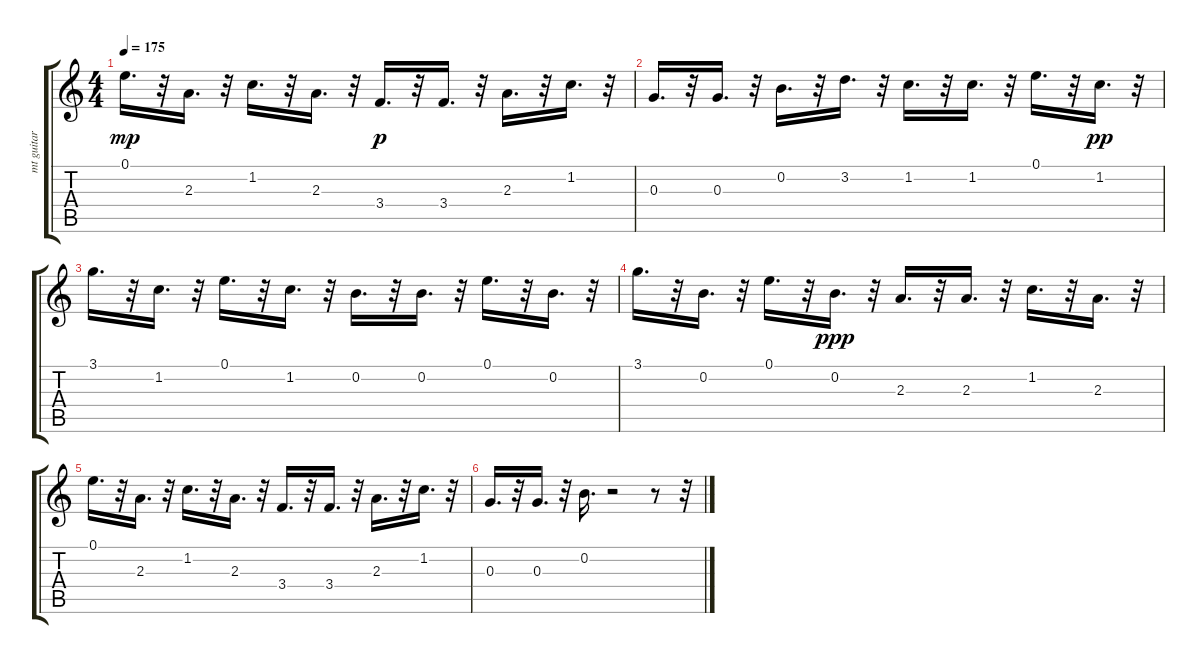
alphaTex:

\track ("mt guitar" "mt guitar") {instrument electricguitarmuted}
\staff {score tabs}
\tuning (E4 B3 G3 D3 A2 E2) {hide}
\ts (4 4)
\tempo 175
\clef g2
\ks c
0.1.16{d dy mp} r.32 2.3.16{d} r.32 1.2.16{d} r.32 2.3.16{d} r.32 3.4.16{d dy p} r.32 3.4.16{d} r.32 2.3.16{d} r.32 1.2.16{d} r.32 |
0.3.16{d} r.32 0.3.16{d} r.32 0.2.16{d} r.32 3.2.16{d} r.32 1.2.16{d} r.32 1.2.16{d} r.32 0.1.16{d} r.32 1.2.16{d dy pp} r.32 |
3.1.16{d} r.32 1.2.16{d} r.32 0.1.16{d} r.32 1.2.16{d} r.32 0.2.16{d} r.32 0.2.16{d} r.32 0.1.16{d} r.32 0.2.16{d} r.32 |
3.1.16{d} r.32 0.2.16{d} r.32 0.1.16{d} r.32 0.2.16{d dy ppp} r.32 2.3.16{d} r.32 2.3.16{d} r.32 1.2.16{d} r.32 2.3.16{d} r.32 |
0.1.16{d} r.32 2.3.16{d} r.32 1.2.16{d} r.32 2.3.16{d} r.32 3.4.16{d} r.32 3.4.16{d} r.32 2.3.16{d} r.32 1.2.16{d} r.32 |
0.3.16{d} r.32 0.3.16{d} r.32 0.2.16{d} r.2 r.8 r.32
